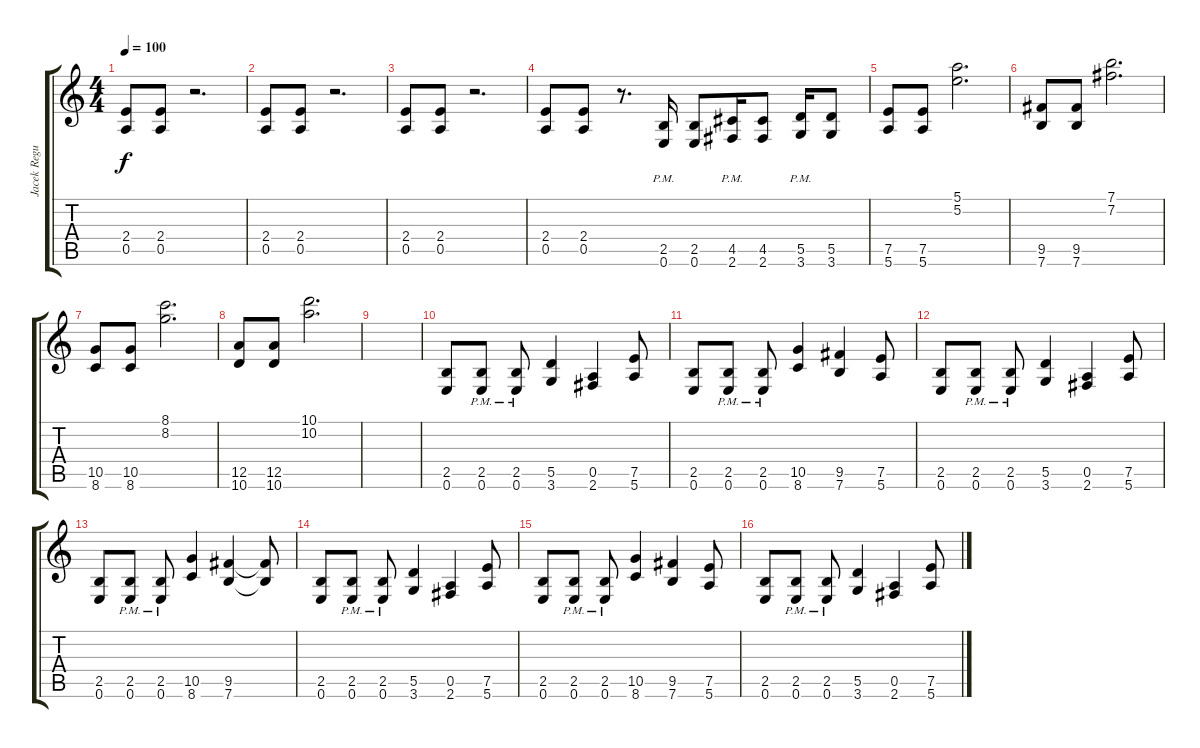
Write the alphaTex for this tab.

\track ("Jacek Regulski" "Jacek Regu") {instrument distortionguitar}
\staff {score tabs}
\tuning (E4 B3 G3 D3 A2 E2) {hide}
\ts (4 4)
\tempo 100
\clef g2
\ks c
(2.4 0.5).8{dy f} (2.4 0.5).8 r.2{d} |
(2.4 0.5).8 (2.4 0.5).8 r.2{d} |
(2.4 0.5).8 (2.4 0.5).8 r.2{d} |
(2.4 0.5).8 (2.4 0.5).8 r.8{d} (2.5{pm} 0.6{pm}).16 (2.5 0.6).8 (4.5{pm} 2.6{pm}).16 (4.5 2.6).8 (5.5{pm} 3.6{pm}).16 (5.5 3.6).8 |
(7.5 5.6).8 (7.5 5.6).8 (5.1 5.2).2{d} |
(9.5 7.6).8 (9.5 7.6).8 (7.1 7.2).2{d} |
(10.5 8.6).8 (10.5 8.6).8 (8.1 8.2).2{d} |
(12.5 10.6).8 (12.5 10.6).8 (10.1 10.2).2{d} |
|
(2.5 0.6).8 (2.5{pm} 0.6{pm}).8 (2.5{pm} 0.6{pm}).8 (5.5 3.6).4 (0.5 2.6).4 (7.5 5.6).8 |
(2.5 0.6).8 (2.5{pm} 0.6{pm}).8 (2.5{pm} 0.6{pm}).8 (10.5 8.6).4 (9.5 7.6).4 (7.5 5.6).8 |
(2.5 0.6).8 (2.5{pm} 0.6{pm}).8 (2.5{pm} 0.6{pm}).8 (5.5 3.6).4 (0.5 2.6).4 (7.5 5.6).8 |
(2.5 0.6).8 (2.5{pm} 0.6{pm}).8 (2.5{pm} 0.6{pm}).8 (10.5 8.6).4 (9.5 7.6).4 (9.5{t} 7.6{t}).8 |
(2.5 0.6).8 (2.5{pm} 0.6{pm}).8 (2.5{pm} 0.6{pm}).8 (5.5 3.6).4 (0.5 2.6).4 (7.5 5.6).8 |
(2.5 0.6).8 (2.5{pm} 0.6{pm}).8 (2.5{pm} 0.6{pm}).8 (10.5 8.6).4 (9.5 7.6).4 (7.5 5.6).8 |
(2.5 0.6).8 (2.5{pm} 0.6{pm}).8 (2.5{pm} 0.6{pm}).8 (5.5 3.6).4 (0.5 2.6).4 (7.5 5.6).8
